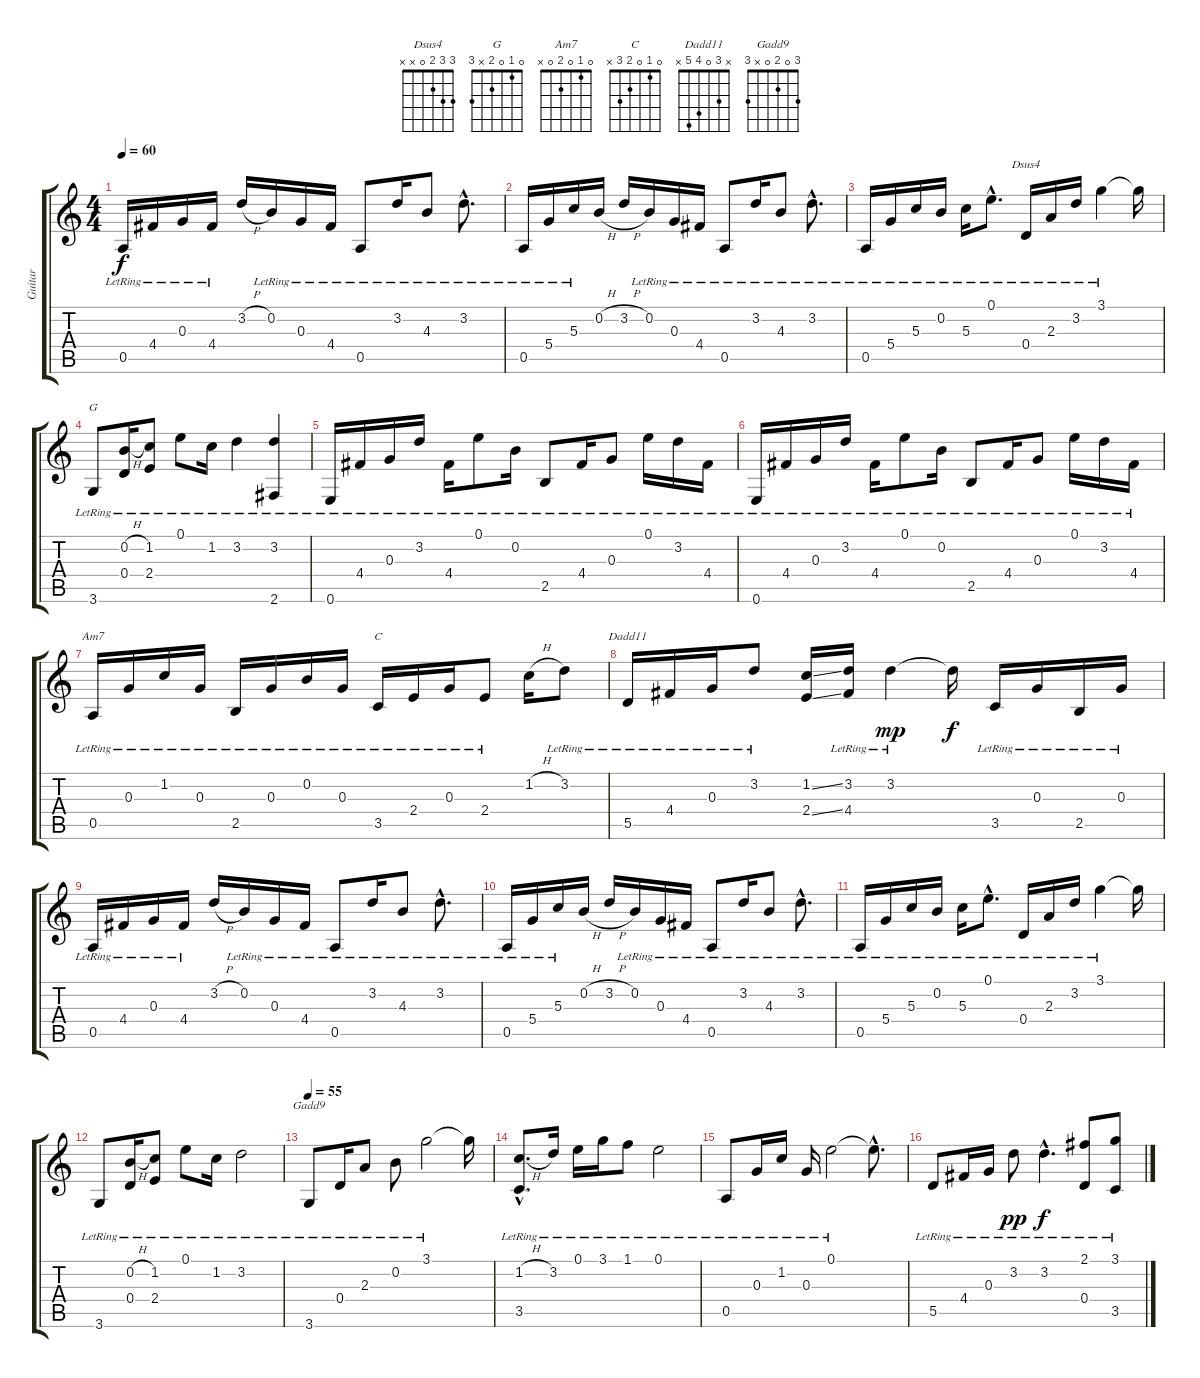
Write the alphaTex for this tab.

\track ("Guitar" "Guitar") {instrument acousticguitarsteel}
\staff {score tabs}
\tuning (E4 B3 G3 D3 A2 E2) {hide}
\chord ("Dsus4" 3 3 2 0 x x)
\chord ("G" 0 1 0 2 x 3)
\chord ("Am7" 0 1 0 2 0 x)
\chord ("C" 0 1 0 2 3 x)
\chord ("Dadd11" x 3 0 4 5 x)
\chord ("Gadd9" 3 0 2 0 x 3)
\ts (4 4)
\tempo 60
\clef g2
\ks c
0.5{lr}.16{dy f} 4.4{lr}.16 0.3{lr}.16 4.4{lr}.16 3.2{h}.16 0.2{lr}.16 0.3{lr}.16 4.4{lr}.16 0.5{lr}.8 3.2{lr}.16 4.3{lr}.8 3.2{hac lr}.8{d} |
0.5{lr}.16 5.4{lr}.16 5.3{lr}.16 0.2{h}.16 3.2{h}.16 0.2{lr}.16 0.3{lr}.16 4.4{lr}.16 0.5{lr}.8 3.2{lr}.16 4.3{lr}.8 3.2{hac lr}.8{d} |
0.5{lr}.16 5.4{lr}.16 5.3{lr}.16 0.2{lr}.16 5.3{lr}.16 0.1{hac lr}.8{d} 0.4{lr}.16{ch "Dsus4"} 2.3{lr}.16 3.2{lr}.16 3.1{lr}.4 3.1{t}.16 |
3.6{lr}.8{ch "G"} (0.2{h} 0.4{lr}).16 (1.2{lr} 2.4{lr}).8 0.1{lr}.8 1.2{lr}.16 3.2{lr}.4 (3.2{lr} 2.6{lr}).4 |
0.6{lr}.16 4.4{lr}.16 0.3{lr}.16 3.2{lr}.16 4.4{lr}.16 0.1{lr}.8 0.2{lr}.16 2.5{lr}.8 4.4{lr}.16 0.3{lr}.8 0.1{lr}.16 3.2{lr}.16 4.4{lr}.16 |
0.6{lr}.16 4.4{lr}.16 0.3{lr}.16 3.2{lr}.16 4.4{lr}.16 0.1{lr}.8 0.2{lr}.16 2.5{lr}.8 4.4{lr}.16 0.3{lr}.8 0.1{lr}.16 3.2{lr}.16 4.4{lr}.16 |
0.5{lr}.16{ch "Am7"} 0.3{lr}.16 1.2{lr}.16 0.3{lr}.16 2.5{lr}.16 0.3{lr}.16 0.2{lr}.16 0.3{lr}.16 3.5{lr}.16{ch "C"} 2.4{lr}.16 0.3{lr}.16 2.4{lr}.8 1.2{h}.16 3.2{lr}.8 |
5.5{lr}.16{ch "Dadd11"} 4.4{lr}.16 0.3{lr}.16 3.2{lr}.8 (1.2{ss} 2.4{ss}).16 (3.2{lr} 4.4{lr}).16 3.2{lr}.4{dy mp} 3.2{t}.16{dy f} 3.5{lr}.16 0.3{lr}.16 2.5{lr}.16 0.3{lr}.16 |
0.5{lr}.16 4.4{lr}.16 0.3{lr}.16 4.4{lr}.16 3.2{h}.16 0.2{lr}.16 0.3{lr}.16 4.4{lr}.16 0.5{lr}.8 3.2{lr}.16 4.3{lr}.8 3.2{hac lr}.8{d} |
0.5{lr}.16 5.4{lr}.16 5.3{lr}.16 0.2{h}.16 3.2{h}.16 0.2{lr}.16 0.3{lr}.16 4.4{lr}.16 0.5{lr}.8 3.2{lr}.16 4.3{lr}.8 3.2{hac lr}.8{d} |
0.5{lr}.16 5.4{lr}.16 5.3{lr}.16 0.2{lr}.16 5.3{lr}.16 0.1{hac lr}.8{d} 0.4{lr}.16 2.3{lr}.16 3.2{lr}.16 3.1{lr}.4 3.1{t}.16 |
3.6{lr}.8 (0.2{h} 0.4{lr}).16 (1.2{lr} 2.4{lr}).8 0.1{lr}.8 1.2{lr}.16 3.2{lr}.2 |
\tempo 55
3.6{lr}.8{ch "Gadd9"} 0.4{lr}.16 2.3{lr}.8 0.2{lr}.8 3.1{lr}.2 3.1{t}.16 |
(1.2{h hac} 3.5{hac lr}).8{d} 3.2{lr}.16 0.1{lr}.16 3.1{lr}.16 1.1{lr}.8 0.1{lr}.2 |
0.5{lr}.8 0.3{lr}.16 1.2{lr}.16 0.3{lr}.16 0.1{lr}.2 0.1{hac t}.8{d} |
5.5{lr}.8 4.4{lr}.16 0.3{lr}.16 3.2{lr}.8{dy pp} 3.2{hac lr}.4{d dy f} (2.1{lr} 0.4{lr}).8 (3.1{lr} 3.5{lr}).8
